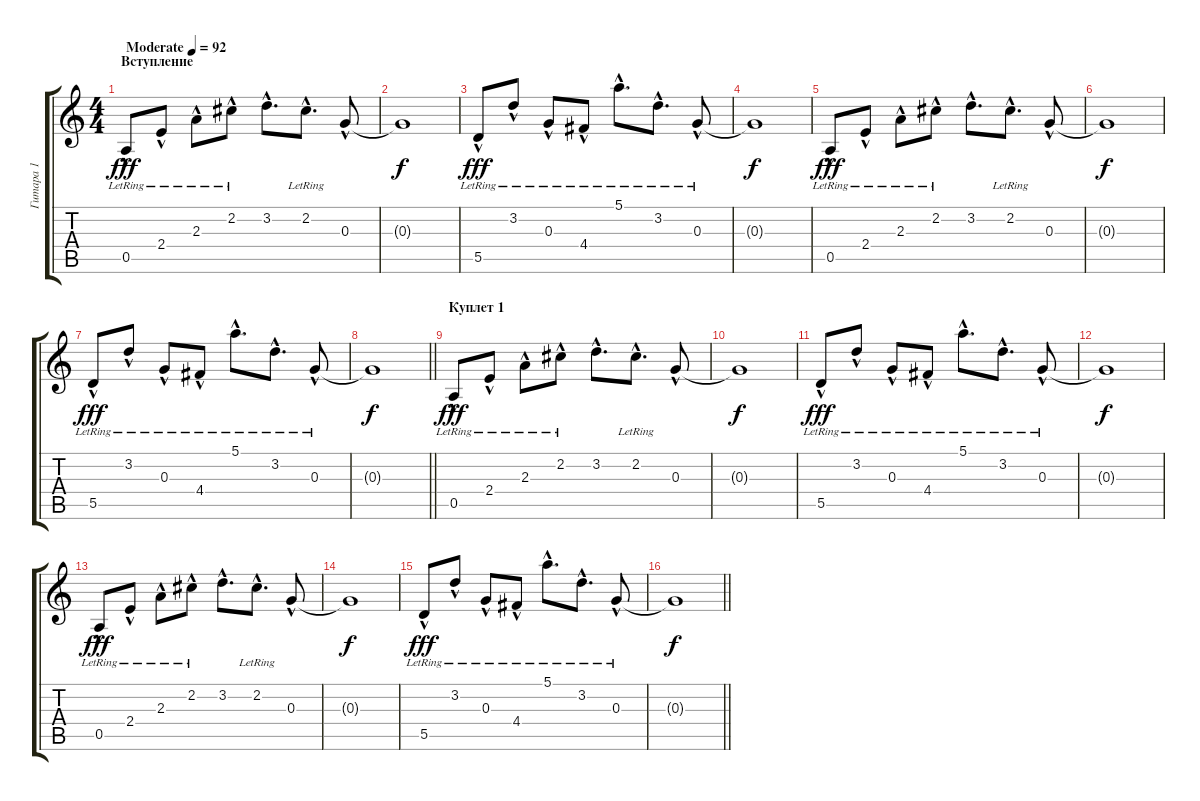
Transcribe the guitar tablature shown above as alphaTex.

\track ("Гитара 1" "Гитара 1") {instrument electricguitarclean}
\staff {score tabs}
\tuning (E4 B3 G3 D3 A2 E2) {hide}
\ts (4 4)
\section ("" "Вступление")
\tempo (92 "Moderate")
\clef g2
\ks c
0.5{hac lr}.8{dy fff instrument electricguitarclean} 2.4{hac lr}.8 2.3{hac lr}.8 2.2{hac lr}.8 3.2{hac}.8{d} 2.2{hac lr}.8{d} 0.3{hac}.8 |
0.3{t}.1{dy f} |
5.5{hac lr}.8{dy fff} 3.2{hac lr}.8 0.3{hac lr}.8 4.4{hac lr}.8 5.1{hac lr}.8{d} 3.2{hac lr}.8{d} 0.3{hac lr}.8 |
0.3{t}.1{dy f} |
0.5{hac lr}.8{dy fff} 2.4{hac lr}.8 2.3{hac lr}.8 2.2{hac lr}.8 3.2{hac}.8{d} 2.2{hac lr}.8{d} 0.3{hac}.8 |
0.3{t}.1{dy f} |
5.5{hac lr}.8{dy fff} 3.2{hac lr}.8 0.3{hac lr}.8 4.4{hac lr}.8 5.1{hac lr}.8{d} 3.2{hac lr}.8{d} 0.3{hac lr}.8 |
\barLineRight lightlight
0.3{t}.1{dy f} |
\section ("" "Куплет 1")
0.5{hac lr}.8{dy fff} 2.4{hac lr}.8 2.3{hac lr}.8 2.2{hac lr}.8 3.2{hac}.8{d} 2.2{hac lr}.8{d} 0.3{hac}.8 |
0.3{t}.1{dy f} |
5.5{hac lr}.8{dy fff} 3.2{hac lr}.8 0.3{hac lr}.8 4.4{hac lr}.8 5.1{hac lr}.8{d} 3.2{hac lr}.8{d} 0.3{hac lr}.8 |
0.3{t}.1{dy f} |
0.5{hac lr}.8{dy fff} 2.4{hac lr}.8 2.3{hac lr}.8 2.2{hac lr}.8 3.2{hac}.8{d} 2.2{hac lr}.8{d} 0.3{hac}.8 |
0.3{t}.1{dy f} |
5.5{hac lr}.8{dy fff} 3.2{hac lr}.8 0.3{hac lr}.8 4.4{hac lr}.8 5.1{hac lr}.8{d} 3.2{hac lr}.8{d} 0.3{hac lr}.8 |
\barLineRight lightlight
0.3{t}.1{dy f}
